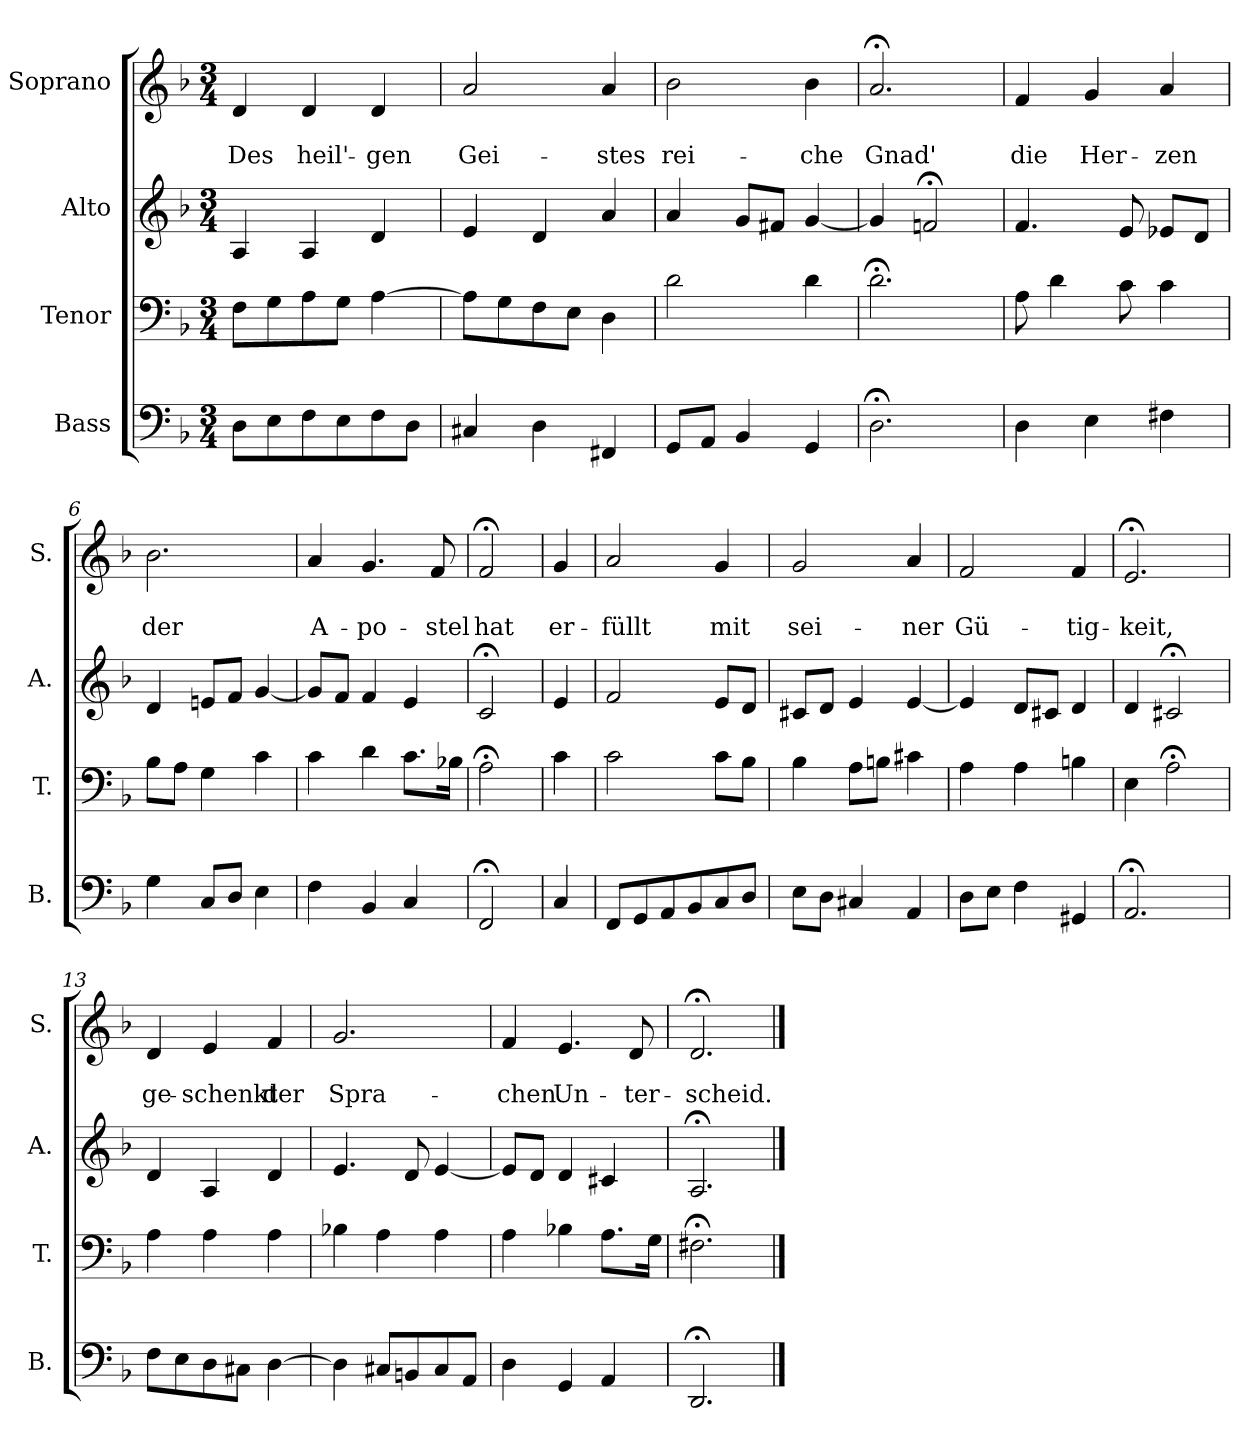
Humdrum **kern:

**kern	**kern	**kern	**kern	**text	**text
*part4	*part3	*part2	*part1	*part1	*part1
*staff4	*staff3	*staff2	*staff1	*staff1	*staff1
*I"Bass	*I"Tenor	*I"Alto	*I"Soprano	*	*
*I'B.	*I'T.	*I'A.	*I'S.	*	*
*clefF4	*clefF4	*clefG2	*clefG2	*	*
*k[b-]	*k[b-]	*k[b-]	*k[b-]	*	*
*F:	*F:	*F:	*d:	*	*
*M3/4	*M3/4	*M3/4	*M3/4	*	*
=1	=1	=1	=1	=1	=1
8D\L	8F\L	4A/	4d/	.	Des
8E\	8G\	.	.	.	.
8F\	8A\	4A/	4d/	.	heil'-
8E\	8G\J	.	.	.	.
8F\	[4A\	4d/	4d/	.	-gen
8D\J	.	.	.	.	.
=2	=2	=2	=2	=2	=2
4C#X/	8A\L]	4e/	2a/	.	Gei-
.	8G\	.	.	.	.
4D\	8F\	4d/	.	.	.
.	8E\J	.	.	.	.
4FF#X/	4D\	4a/	4a/	.	-stes
=3	=3	=3	=3	=3	=3
8GG/L	2d\	4a/	2b-\	.	rei-
8AA/J	.	.	.	.	.
4BB-/	.	8g/L	.	.	.
.	.	8f#X/J	.	.	.
4GG/	4d\	[4g/	4b-\	.	-che
=4	=4	=4	=4	=4	=4
2.D;<\	2.d;<\	4g/]	2.a;</	.	Gnad'
.	.	2fn;</	.	.	.
=5	=5	=5	=5	=5	=5
4D\	8A\	4.f/	4f/	.	die
.	4d\	.	.	.	.
4E\	.	.	4g/	.	Her-
.	8c\	8e/	.	.	.
4F#X\	4c\	8e-X/L	4a/	.	-zen
.	.	8d/J	.	.	.
=6	=6	=6	=6	=6	=6
4G\	8B-\L	4d/	2.b-\	.	der
.	8A\J	.	.	.	.
8C/L	4G\	8en/L	.	.	.
8D/J	.	8f/J	.	.	.
4E\	4c\	[4g/	.	.	.
=7	=7	=7	=7	=7	=7
4F\	4c\	8g/L]	4a/	.	A-
.	.	8f/J	.	.	.
4BB-/	4d\	4f/	4.g/	.	-po-
4C/	8.c\L	4e/	.	.	.
.	.	.	8f/	.	-stel
.	16B-X\Jk	.	.	.	.
=8	=8	=8	=8	=8	=8
2FF;</	2A;<\	2c;</	2f;</	.	hat
!!LO:LB:g=z
=8a	=8a	=8a	=8a	=8a	=8a
4C/	4c\	4e/	4g/	.	er-
=9	=9	=9	=9	=9	=9
8FF/L	2c\	2f/	2a/	.	-füllt
8GG/	.	.	.	.	.
8AA/	.	.	.	.	.
8BB-/	.	.	.	.	.
8C/	8c\L	8e/L	4g/	.	mit
8D/J	8B-\J	8d/J	.	.	.
=10	=10	=10	=10	=10	=10
8E\L	4B-\	8c#X/L	2g/	.	sei-
8D\J	.	8d/J	.	.	.
4C#X/	8A\L	4e/	.	.	.
.	8Bn\J	.	.	.	.
4AA/	4c#X\	[4e/	4a/	.	-ner
=11	=11	=11	=11	=11	=11
8D\L	4A\	4e/]	2f/	.	Gü-
8E\J	.	.	.	.	.
4F\	4A\	8d/L	.	.	.
.	.	8c#X/J	.	.	.
4GG#X/	4Bn\	4d/	4f/	.	-tig-
=12	=12	=12	=12	=12	=12
2.AA;</	4E\	4d/	2.e;</	.	-keit,
.	2A;<\	2c#X;</	.	.	.
=13	=13	=13	=13	=13	=13
8F\L	4A\	4d/	4d/	.	ge-
8E\	.	.	.	.	.
8D\	4A\	4A/	4e/	.	-schenkt
8C#X\J	.	.	.	.	.
[4D\	4A\	4d/	4f/	.	der
=14	=14	=14	=14	=14	=14
4D\]	4B-X\	4.e/	2.g/	.	Spra-
8C#X/L	4A\	.	.	.	.
8BBn/	.	8d/	.	.	.
8C#/	4A\	[4e/	.	.	.
8AA/J	.	.	.	.	.
=15	=15	=15	=15	=15	=15
4D\	4A\	8e/L]	4f/	.	-chen
.	.	8d/J	.	.	.
4GG/	4B-X\	4d/	4.e/	.	Un-
4AA/	8.A\L	4c#X/	.	.	.
.	.	.	8d/	.	-ter-
.	16G\Jk	.	.	.	.
=16	=16	=16	=16	=16	=16
2.DD;</	2.F#X;<\	2.A;</	2.d;</	.	-scheid.
==	==	==	==	==	==
*-	*-	*-	*-	*-	*-
